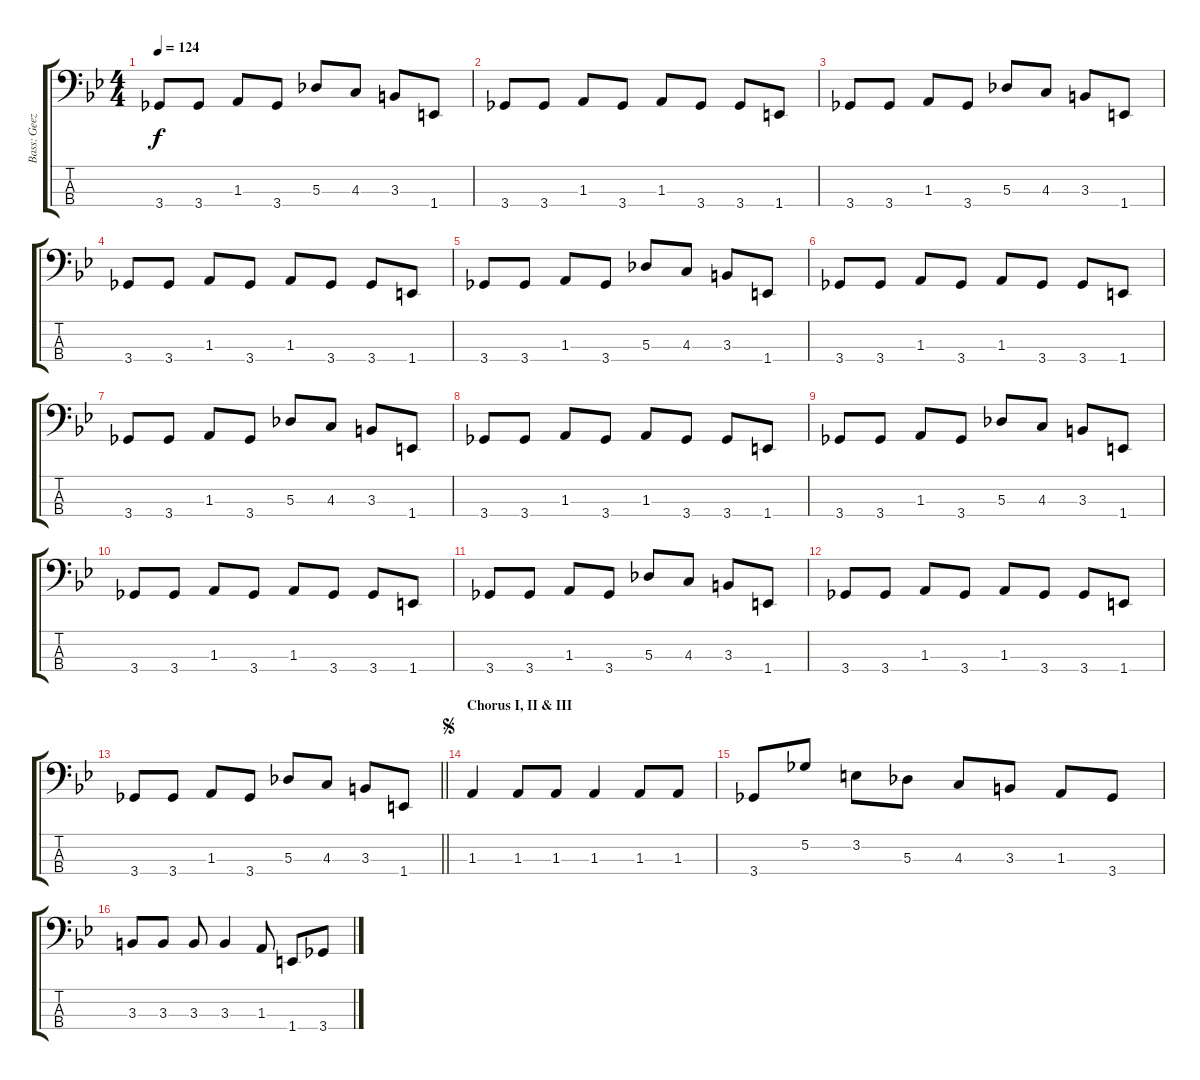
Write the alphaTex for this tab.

\track ("Bass: Geezer" "Bass: Geez") {instrument electricbasspick}
\staff {score tabs}
\tuning (Gb2 Db2 Ab1 Eb1) {hide}
\ts (4 4)
\tempo 124
\clef f4
\ks bb
3.4.8{dy f} 3.4.8 1.3.8 3.4.8 5.3.8 4.3.8 3.3.8 1.4.8 |
3.4.8 3.4.8 1.3.8 3.4.8 1.3.8 3.4.8 3.4.8 1.4.8 |
3.4.8 3.4.8 1.3.8 3.4.8 5.3.8 4.3.8 3.3.8 1.4.8 |
3.4.8 3.4.8 1.3.8 3.4.8 1.3.8 3.4.8 3.4.8 1.4.8 |
3.4.8 3.4.8 1.3.8 3.4.8 5.3.8 4.3.8 3.3.8 1.4.8 |
3.4.8 3.4.8 1.3.8 3.4.8 1.3.8 3.4.8 3.4.8 1.4.8 |
3.4.8 3.4.8 1.3.8 3.4.8 5.3.8 4.3.8 3.3.8 1.4.8 |
3.4.8 3.4.8 1.3.8 3.4.8 1.3.8 3.4.8 3.4.8 1.4.8 |
3.4.8 3.4.8 1.3.8 3.4.8 5.3.8 4.3.8 3.3.8 1.4.8 |
3.4.8 3.4.8 1.3.8 3.4.8 1.3.8 3.4.8 3.4.8 1.4.8 |
3.4.8 3.4.8 1.3.8 3.4.8 5.3.8 4.3.8 3.3.8 1.4.8 |
3.4.8 3.4.8 1.3.8 3.4.8 1.3.8 3.4.8 3.4.8 1.4.8 |
\barLineRight lightlight
3.4.8 3.4.8 1.3.8 3.4.8 5.3.8 4.3.8 3.3.8 1.4.8 |
\section ("" "Chorus I, II & III")
\jump segno
1.3.4 1.3.8 1.3.8 1.3.4 1.3.8 1.3.8 |
3.4.8 5.2.8 3.2.8 5.3.8 4.3.8 3.3.8 1.3.8 3.4.8 |
3.3.8 3.3.8 3.3.8 3.3.4 1.3.8 1.4.8 3.4.8
